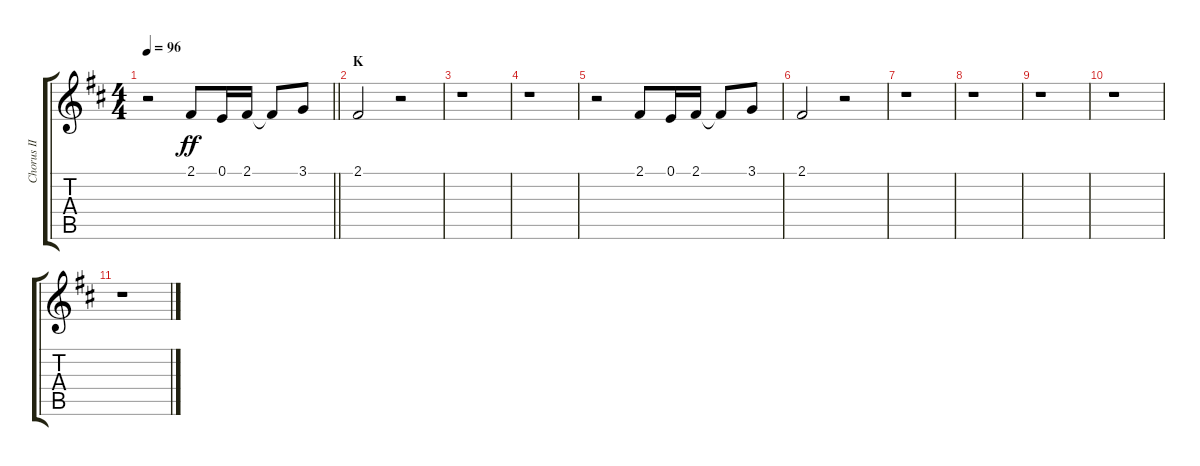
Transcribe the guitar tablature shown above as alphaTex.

\track ("Chorus II" "Chorus II") {instrument voiceoohs}
\staff {score tabs}
\tuning (E4 B3 G3 D3 A2 E2) {hide}
\ts (4 4)
\tempo 96
\clef g2
\barLineRight lightlight
\ks d
r.2{dy ff} 2.1.8 0.1.16 2.1.16 2.1{t}.8 3.1.8 |
\section ("" "K")
2.1.2 r.2 |
r.1 |
r.1 |
r.2 2.1.8 0.1.16 2.1.16 2.1{t}.8 3.1.8 |
2.1.2 r.2 |
r.1 |
r.1 |
r.1 |
r.1 |
r.1
